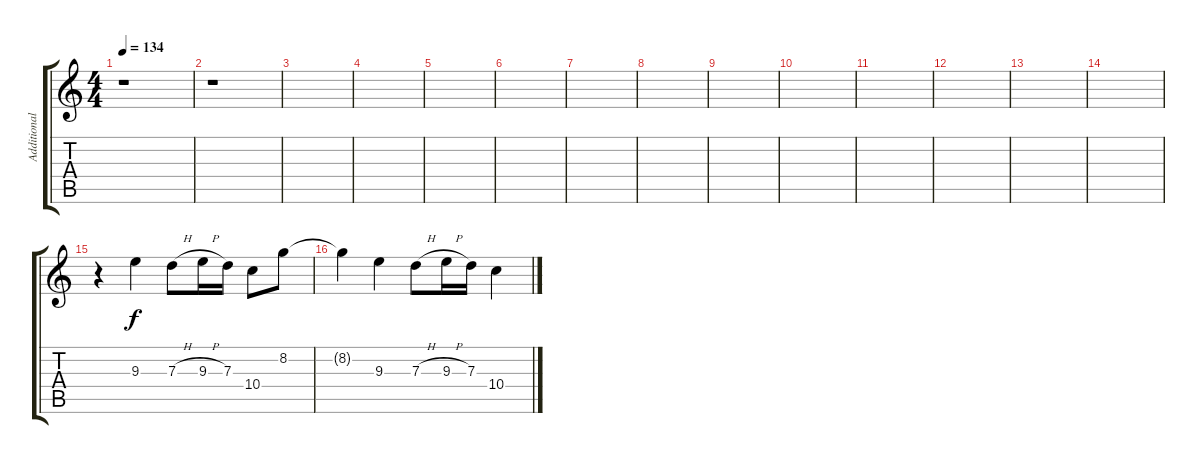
\track ("Additional Guitar" "Additional") {instrument overdrivenguitar}
\staff {score tabs}
\tuning (E4 B3 G3 D3 A2 E2) {hide}
\ts (4 4)
\tempo 134
\clef g2
\ks c
r.1{dy f} |
r.1 |
|
|
|
|
|
|
|
|
|
|
|
|
r.4 9.3.4 7.3{h}.8 9.3{h}.16 7.3.16 10.4.8 8.2.8 |
8.2{t}.4 9.3.4 7.3{h}.8 9.3{h}.16 7.3.16 10.4.4
